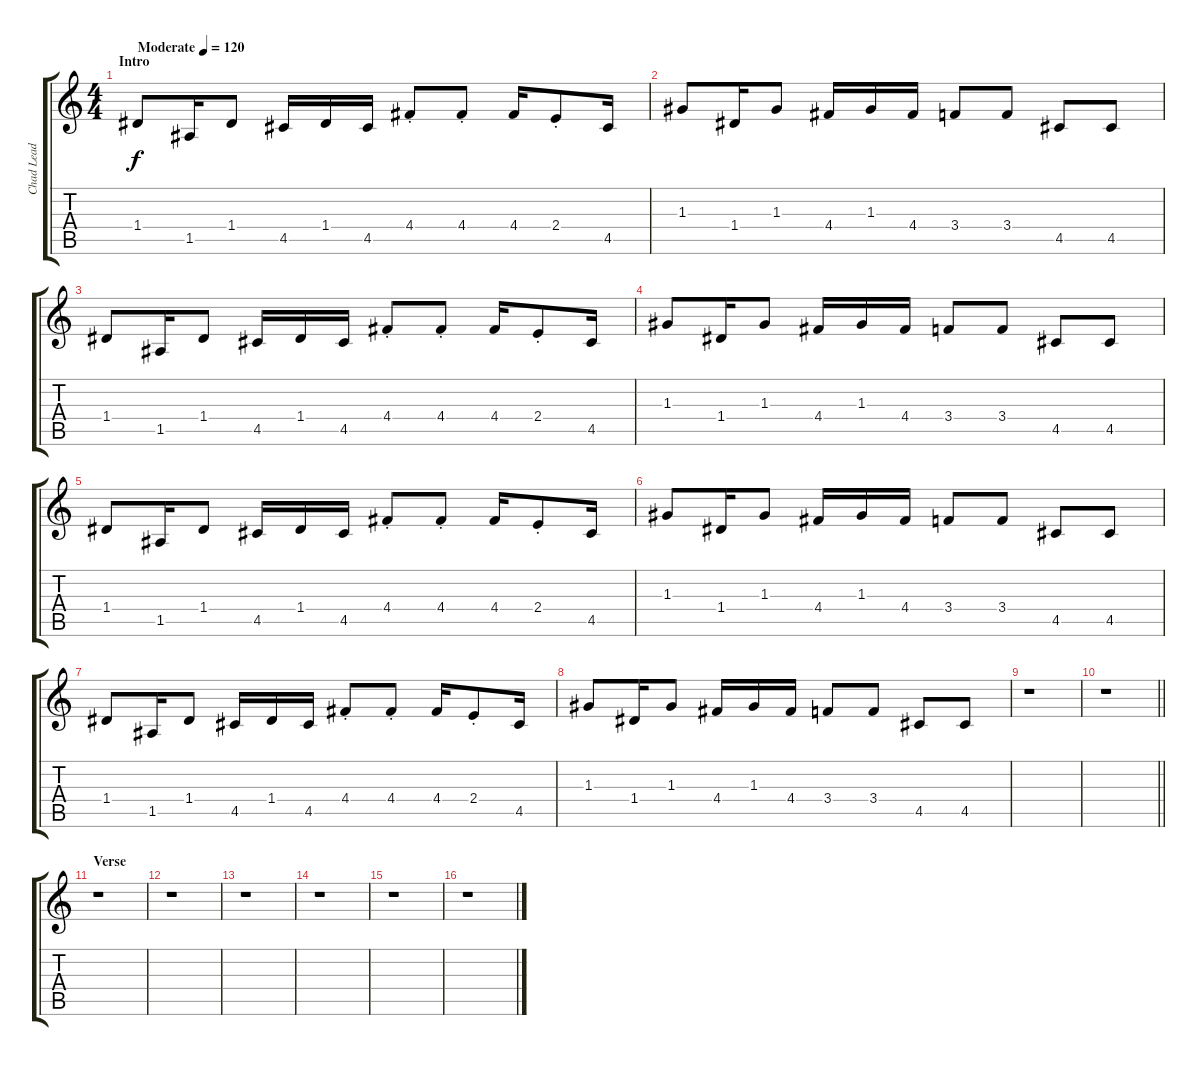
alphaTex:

\track ("Chad Lead" "Chad Lead") {instrument overdrivenguitar}
\staff {score tabs}
\tuning (E4 B3 G3 D3 A2 D2) {hide}
\ts (4 4)
\section ("" "Intro")
\tempo (120 "Moderate")
\clef g2
\ks c
1.4.8{dy f instrument overdrivenguitar} 1.5.16 1.4.8 4.5.16 1.4.16 4.5.16 4.4{st}.8 4.4{st}.8 4.4.16 2.4{st}.8 4.5.16 |
1.3.8 1.4.16 1.3.8 4.4.16 1.3.16 4.4.16 3.4.8 3.4.8 4.5.8 4.5.8 |
1.4.8 1.5.16 1.4.8 4.5.16 1.4.16 4.5.16 4.4{st}.8 4.4{st}.8 4.4.16 2.4{st}.8 4.5.16 |
1.3.8 1.4.16 1.3.8 4.4.16 1.3.16 4.4.16 3.4.8 3.4.8 4.5.8 4.5.8 |
1.4.8 1.5.16 1.4.8 4.5.16 1.4.16 4.5.16 4.4{st}.8 4.4{st}.8 4.4.16 2.4{st}.8 4.5.16 |
1.3.8 1.4.16 1.3.8 4.4.16 1.3.16 4.4.16 3.4.8 3.4.8 4.5.8 4.5.8 |
1.4.8 1.5.16 1.4.8 4.5.16 1.4.16 4.5.16 4.4{st}.8 4.4{st}.8 4.4.16 2.4{st}.8 4.5.16 |
1.3.8 1.4.16 1.3.8 4.4.16 1.3.16 4.4.16 3.4.8 3.4.8 4.5.8 4.5.8 |
r.1 |
\barLineRight lightlight
r.1 |
\section ("" "Verse")
r.1 |
r.1 |
r.1 |
r.1 |
r.1 |
r.1
